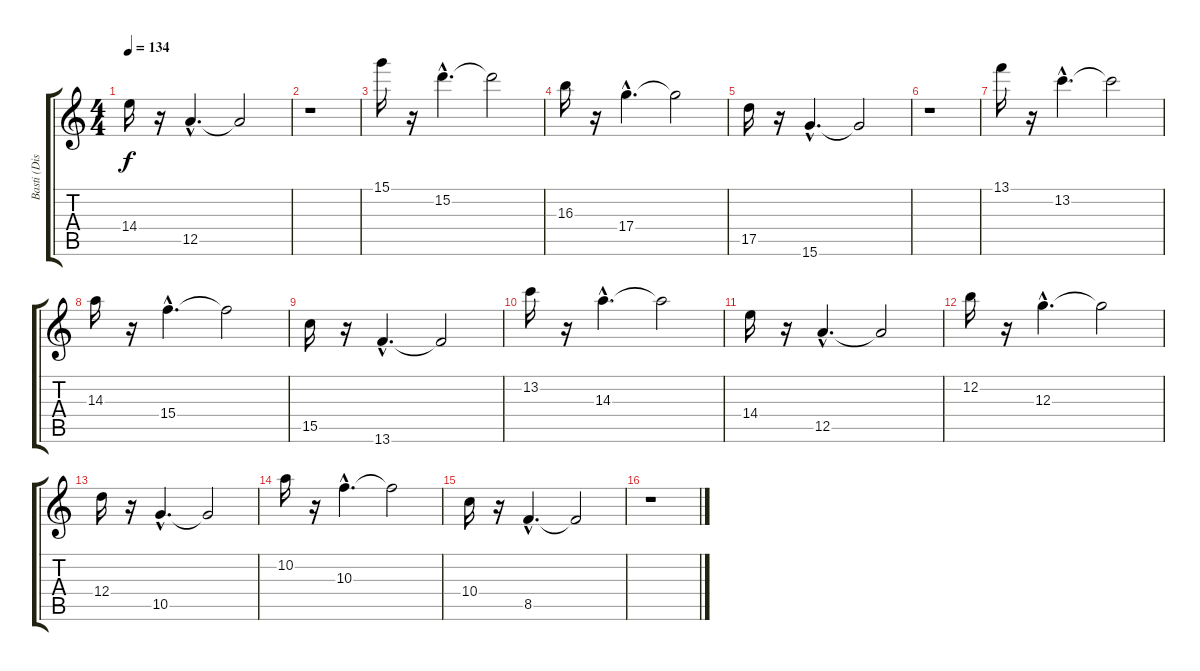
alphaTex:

\track ("Basti (Dist.-Guitar)" "Basti (Dis") {instrument distortionguitar}
\staff {score tabs}
\tuning (E4 B3 G3 D3 A2 E2) {hide}
\ts (4 4)
\tempo 134
\clef g2
\ks c
14.4.16{dy f} r.16 12.5{hac}.4{d} 12.5{t}.2 |
r.1 |
15.1.16 r.16 15.2{hac}.4{d} 15.2{t}.2 |
16.3.16 r.16 17.4{hac}.4{d} 17.4{t}.2 |
17.5.16 r.16 15.6{hac}.4{d} 15.6{t}.2 |
r.1 |
13.1.16 r.16 13.2{hac}.4{d} 13.2{t}.2 |
14.3.16 r.16 15.4{hac}.4{d} 15.4{t}.2 |
15.5.16 r.16 13.6{hac}.4{d} 13.6{t}.2 |
13.2.16 r.16 14.3{hac}.4{d} 14.3{t}.2 |
14.4.16 r.16 12.5{hac}.4{d} 12.5{t}.2 |
12.2.16 r.16 12.3{hac}.4{d} 12.3{t}.2 |
12.4.16 r.16 10.5{hac}.4{d} 10.5{t}.2 |
10.2.16 r.16 10.3{hac}.4{d} 10.3{t}.2 |
10.4.16 r.16 8.5{hac}.4{d} 8.5{t}.2 |
r.1
